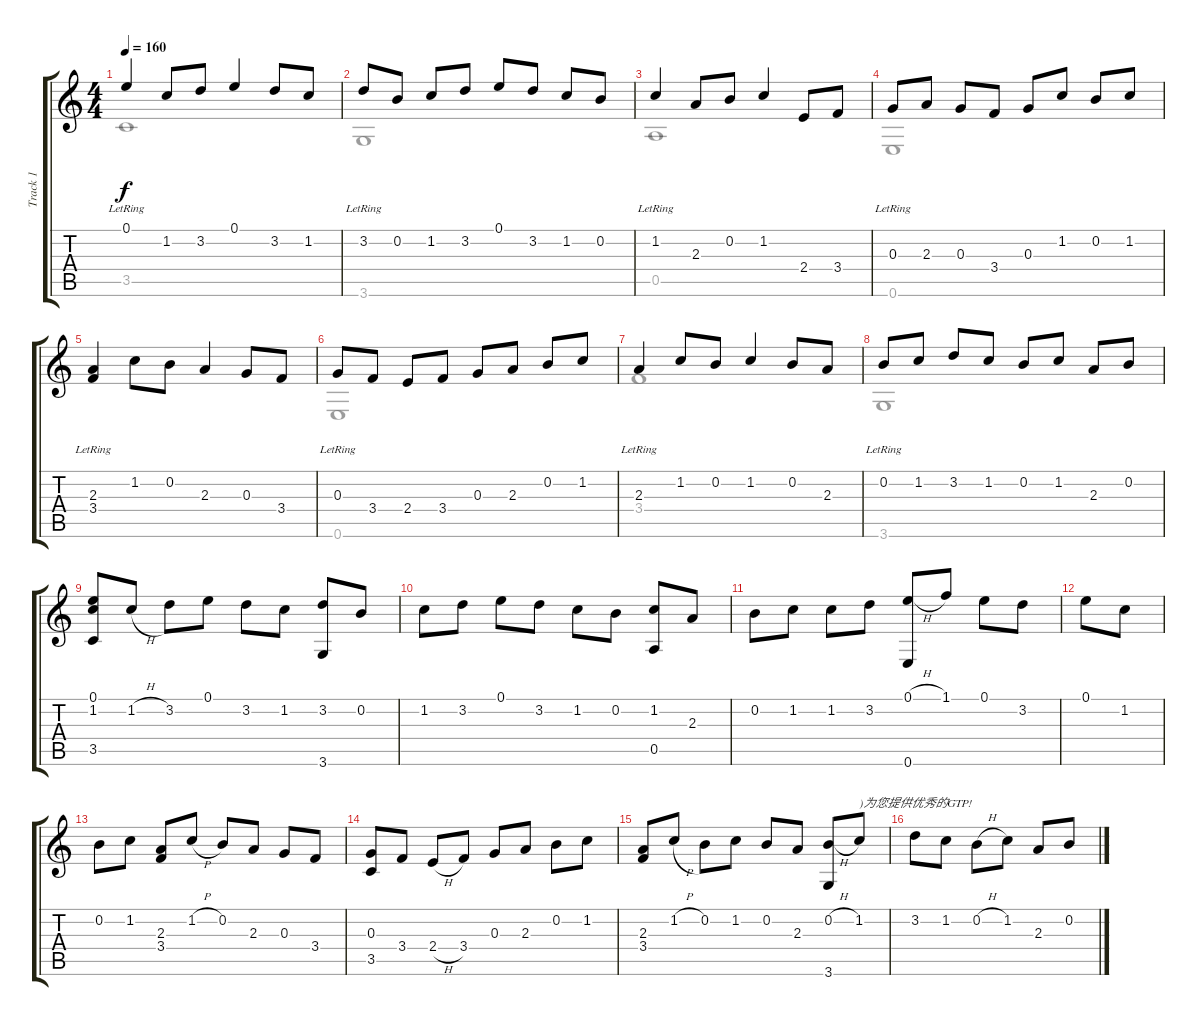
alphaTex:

\track ("Track 1" "Track 1") {instrument acousticguitarsteel}
\staff {score tabs}
\tuning (E4 B3 G3 D3 A2 E2) {hide}
\voice
\ts (4 4)
\tempo 160
\clef g2
\ks c
0.1{lr}.4{dy f} 1.2.8 3.2.8 0.1.4 3.2.8 1.2.8 |
3.2{lr}.8 0.2.8 1.2.8 3.2.8 0.1.8 3.2.8 1.2.8 0.2.8 |
1.2{lr}.4 2.3.8 0.2.8 1.2.4 2.4.8 3.4.8 |
0.3{lr}.8 2.3.8 0.3.8 3.4.8 0.3.8 1.2.8 0.2.8 1.2.8 |
(2.3{lr} 3.4{lr}).4 1.2.8 0.2.8 2.3.4 0.3.8 3.4.8 |
0.3{lr}.8 3.4.8 2.4.8 3.4.8 0.3.8 2.3.8 0.2.8 1.2.8 |
2.3{lr}.4 1.2.8 0.2.8 1.2.4 0.2.8 2.3.8 |
0.2{lr}.8 1.2.8 3.2.8 1.2.8 0.2.8 1.2.8 2.3.8 0.2.8 |
(0.1 1.2 3.5).8 1.2{h}.8 3.2.8 0.1.8 3.2.8 1.2.8 (3.2 3.6).8 0.2.8 |
1.2.8 3.2.8 0.1.8 3.2.8 1.2.8 0.2.8 (1.2 0.5).8 2.3.8 |
0.2.8 1.2.8 1.2.8 3.2.8 (0.1{h} 0.6).8 1.1.8 0.1.8 3.2.8 |
0.1.8 1.2.8 |
0.2.8 1.2.8 (2.3 3.4).8 1.2{h}.8 0.2.8 2.3.8 0.3.8 3.4.8 |
(0.3 3.5).8 3.4.8 2.4{h}.8 3.4.8 0.3.8 2.3.8 0.2.8 1.2.8 |
(2.3 3.4).8 1.2{h}.8 0.2.8 1.2.8 0.2.8 2.3.8 (0.2{h} 3.6).8 1.2.8{txt ")为您提供优秀的GTP!"} |
3.2.8 1.2.8 0.2{h}.8 1.2.8 2.3.8 0.2.8
\voice
\clef g2
\ottava regular
\simile none
\ks c
3.5.1{dy f} |
3.6.1 |
0.5.1 |
0.6.1 |
|
0.6.1 |
3.4.1 |
3.6.1 |
|
|
|
|
|
|
|
